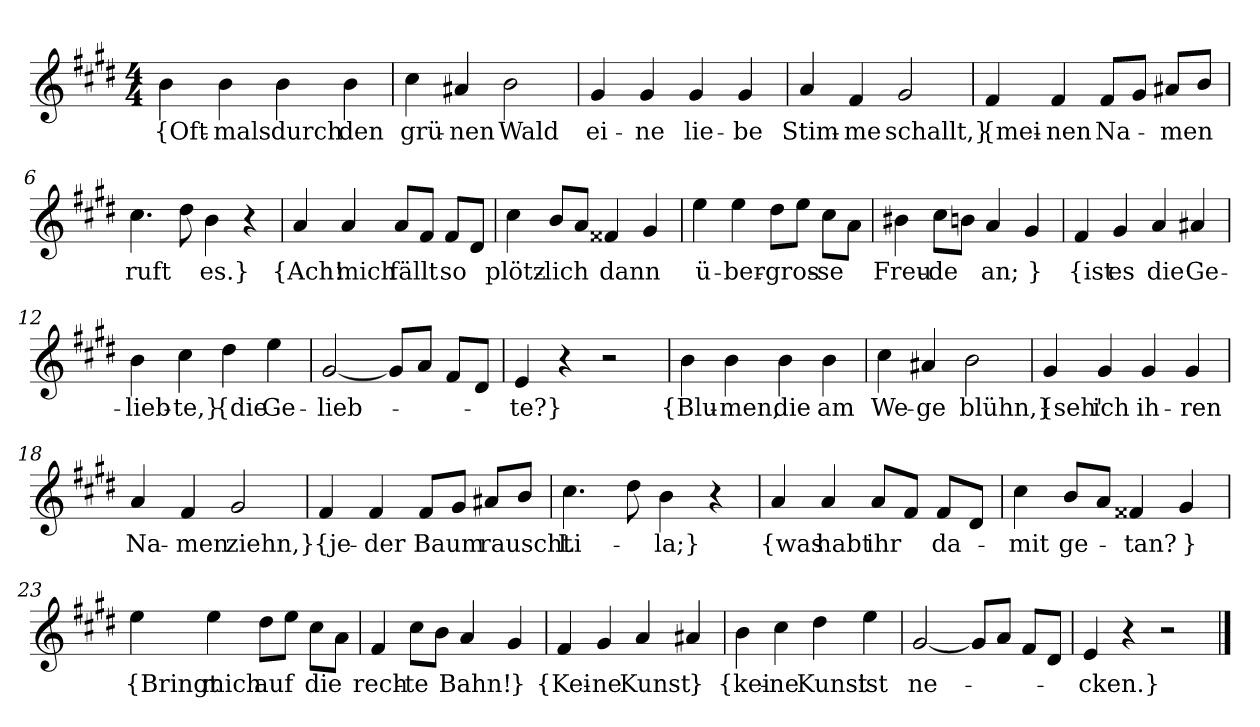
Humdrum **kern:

**kern	**text
*part1	*part1
*staff1	*staff1
*clefG2	*
*k[f#c#g#d#]	*
*M4/4	*
=1	=1
4b	{Oft-
4b	-mals
4b	durch
4b	den
=2	=2
4cc#	grü-
4a#X	-nen
2b	Wald
=3	=3
4g#	ei-
4g#	-ne
4g#	lie-
4g#	-be
=4	=4
4a	Stim-
4f#	-me
2g#	schallt,}
=5	=5
4f#	{mei-
4f#	-nen
8f#/L	Na-
8g#/J	.
8a#X/L	-men
8b/J	.
=6	=6
4.cc#	ruft
8dd#	.
4b	es.}
4r	.
=7	=7
4a	{Ach!
4a	mich
8a/L	fällt
8f#/J	.
8f#/L	so
8d#/J	.
=8	=8
4cc#	plötz-
8b/L	-lich
8a/J	.
4f##X	dann
4g#	.
=9	=9
4ee	ü-
4ee	-ber-
8dd#\L	-gros-
8ee\J	.
8cc#\L	-se
8a\J	.
=10	=10
4b#X	Freu-
8cc#\L	-de
8bn\J	.
4a	an;
4g#	}
=11	=11
4f#	{ist
4g#	es
4a	die
4a#X	Ge-
=12	=12
4b	-lieb-
4cc#	-te,}
4dd#	{die
4ee	Ge-
=13	=13
[2g#	-lieb-
8g#/L]	.
8a/J	.
8f#/L	.
8d#/J	.
=14	=14
4e	-te?}
4r	.
2r	.
=15	=15
4b	{Blu-
4b	-men,
4b	die
4b	am
=16	=16
4cc#	We-
4a#X	-ge
2b	blühn,}
=17	=17
4g#	{seh'
4g#	ich
4g#	ih-
4g#	-ren
=18	=18
4a	Na-
4f#	-men
2g#	ziehn,}
=19	=19
4f#	{je-
4f#	-der
8f#/L	Baum
8g#/J	.
8a#X/L	rauscht
8b/J	.
=20	=20
4.cc#	Li-
8dd#	.
4b	-la;}
4r	.
=21	=21
4a	{was
4a	habt
8a/L	ihr
8f#/J	.
8f#/L	da-
8d#/J	.
=22	=22
4cc#	-mit
8b/L	ge-
8a/J	.
4f##X	-tan?
4g#	}
=23	=23
4ee	{Bringt
4ee	mich
8dd#\L	auf
8ee\J	.
8cc#\L	die
8a\J	.
=24	=24
4f#	rech-
8cc#\L	-te
8b\J	.
4a	Bahn!
4g#	}
=25	=25
4f#	{Kei-
4g#	-ne
4a	Kunst
4a#X	}
=26	=26
4b	{kei-
4cc#	-ne
4dd#	Kunst
4ee	ist
=27	=27
[2g#	ne-
8g#/L]	.
8a/J	.
8f#/L	.
8d#/J	.
=28	=28
4e	-cken.}
4r	.
2r	.
==	==
*-	*-
